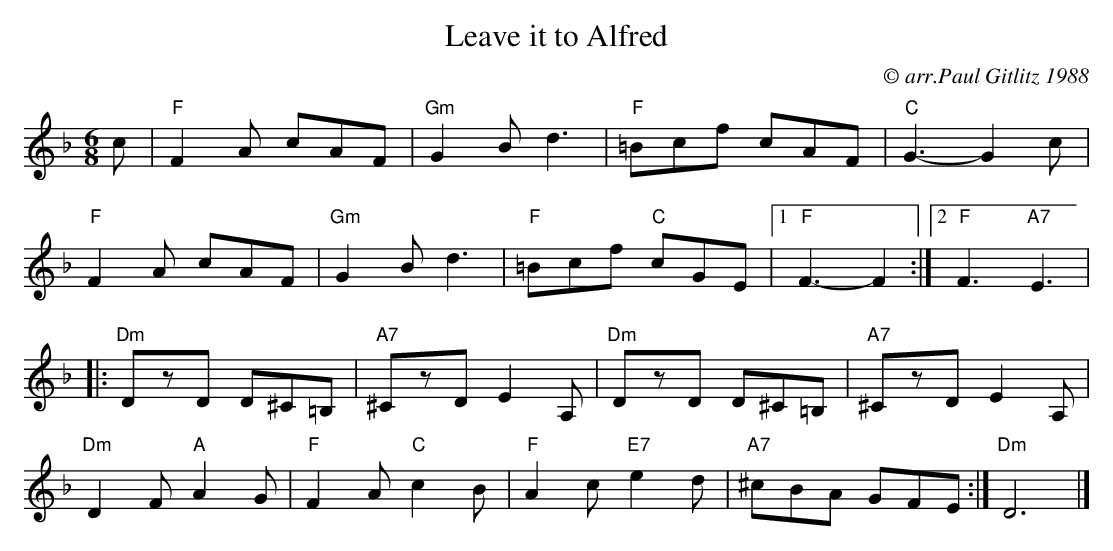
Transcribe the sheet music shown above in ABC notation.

X:1
T:Leave it to Alfred
M:6/8
L:1/8
C:© arr.Paul Gitlitz 1988
K:F
c|"F"F2A cAF|"Gm"G2Bd3|"F"=Bcf cAF|"C"G3-G2c|!
"F"F2A cAF|"Gm"G2Bd3|"F"=Bcf "C"cGE|1"F"F3-F2:|2"F"F3"A7"E3|!
|:"Dm"DzD D^C=B,|"A7"^CzDE2A,|"Dm"DzD D^C=B,|"A7"^CzDE2A,|!
"Dm"D2F"A"A2G|"F"F2A"C"c2B|"F"A2c"E7"e2d|"A7"^cBA GFE:|"Dm"D6|]
